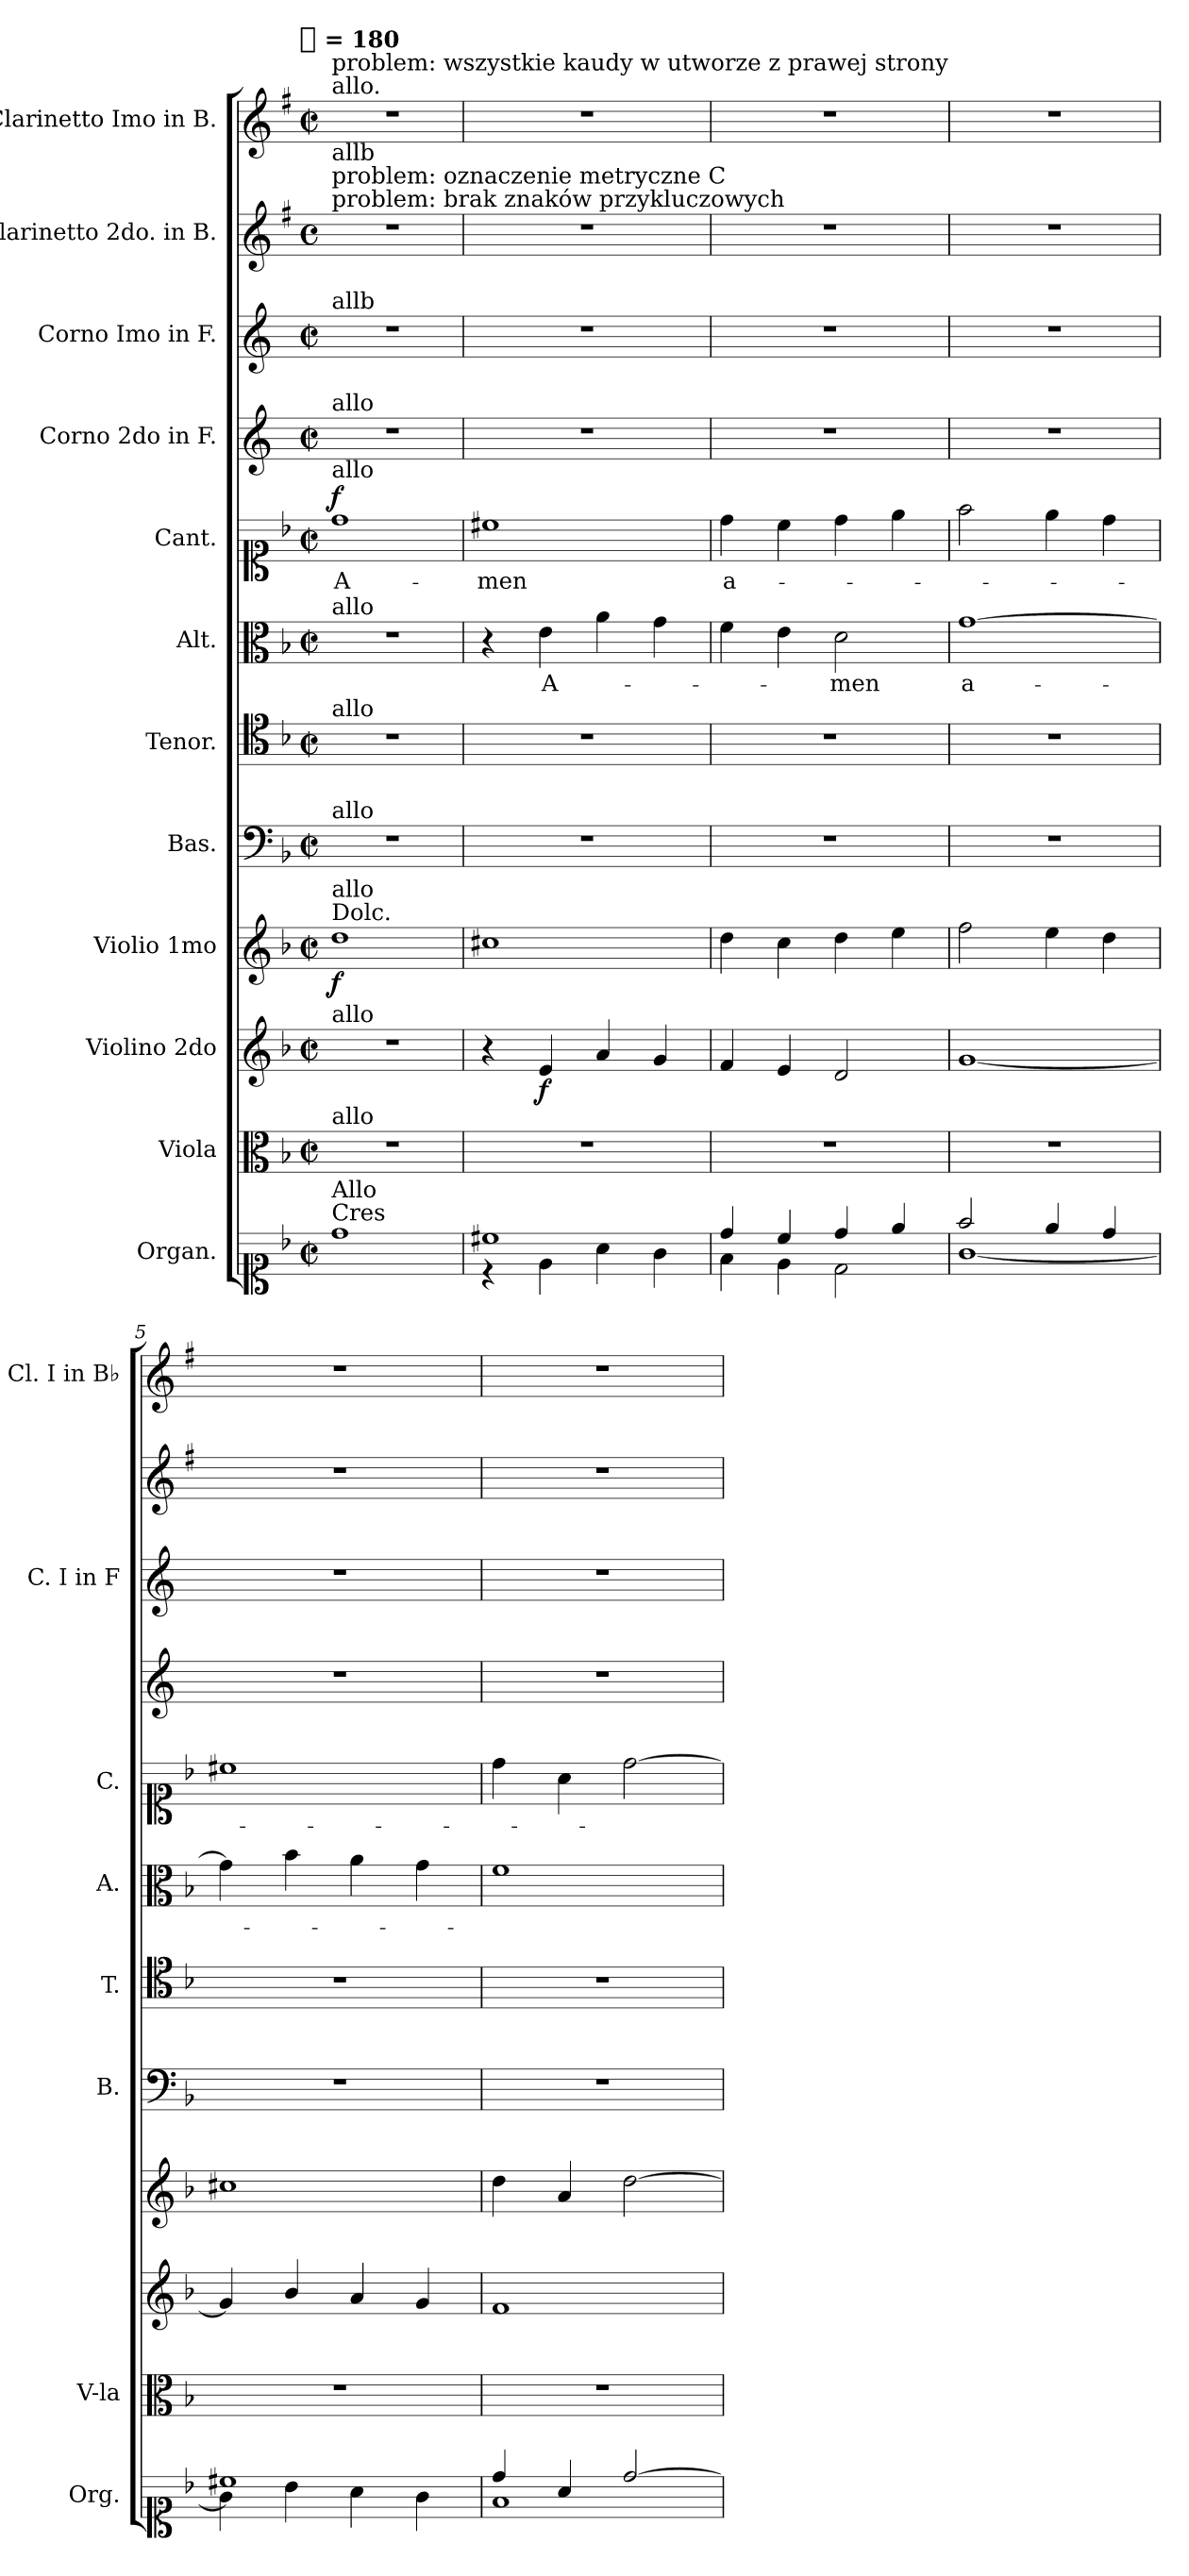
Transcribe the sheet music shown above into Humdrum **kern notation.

**kern	**kern	**kern	**dynam	**kern	**dynam	**kern	**kern	**kern	**text	**kern	**text	**dynam	**kern	**kern	**kern	**kern
*part12	*part11	*part10	*part10	*part9	*part9	*part8	*part7	*part6	*part6	*part5	*part5	*part5	*part4	*part3	*part2	*part1
*staff12	*staff11	*staff10	*staff10	*staff9	*staff9	*staff8	*staff7	*staff6	*staff6	*staff5	*staff5	*staff5	*staff4	*staff3	*staff2	*staff1
*I"Organ.	*I"Viola	*I"Violino 2do	*	*I"Violio 1mo	*	*I"Bas.	*I"Tenor.	*I"Alt.	*	*I"Cant.	*	*	*I"Corno 2do in F.	*I"Corno Imo in F.	*I"Clarinetto 2do. in B.	*I"Clarinetto Imo in B.
*I'Org.	*I'V-la	*	*	*	*	*I'B.	*I'T.	*I'A.	*	*I'C.	*	*	*	*I'C. I in F	*	*I'Cl. I in B♭
*clefC1	*clefC3	*clefG2	*	*clefG2	*	*clefF4	*clefC4	*clefC3	*	*clefC1	*	*	*clefG2	*clefG2	*clefG2	*clefG2
*	*	*	*	*	*	*	*	*	*	*	*	*	*ITrd4c7	*ITrd4c7	*ITrd1c2	*ITrd1c2
*k[b-]	*k[b-]	*k[b-]	*	*k[b-]	*	*k[b-]	*k[b-]	*k[b-]	*	*k[b-]	*	*	*k[b-]	*k[b-]	*k[b-]	*k[b-]
*d:	*d:	*d:	*	*d:	*	*d:	*d:	*d:	*	*d:	*	*	*d:	*d:	*d:	*d:
!!LO:TX:omd:t=[quarter] = 180
*M2/2	*M2/2	*M2/2	*	*M2/2	*	*M2/2	*M2/2	*M2/2	*	*M2/2	*	*	*M2/2	*M2/2	*M2/2	*M2/2
*met(c|)	*met(c|)	*met(c|)	*	*met(c|)	*	*met(c|)	*met(c|)	*met(c|)	*	*met(c|)	*	*	*met(c|)	*met(c|)	*met(c)	*met(c|)
*MM180	*MM180	*MM180	*	*MM180	*	*MM180	*MM180	*MM180	*	*MM180	*	*	*MM180	*MM180	*MM180	*MM180
=1	=1	=1	=1	=1	=1	=1	=1	=1	=1	=1	=1	=1	=1	=1	=1	=1
!	!	!	!	!	!	!	!	!	!	!	!	!	!	!	!	!LO:TX:a:t=allo.
!	!	!	!	!	!	!	!	!	!	!	!	!	!	!	!	!LO:TX:a:t=problem&colon; wszystkie kaudy w utworze z prawej strony
!	!	!	!	!	!	!	!	!	!	!	!	!	!	!	!LO:TX:a:t=problem&colon; brak znaków przykluczowych	!
!	!	!	!	!	!	!	!	!	!	!	!	!	!	!	!LO:TX:a:t=problem&colon; oznaczenie metryczne C	!
!	!	!	!	!	!	!	!	!	!	!	!	!	!	!	!LO:TX:a:t=allb	!
!	!	!	!	!	!	!	!	!	!	!	!	!	!	!LO:TX:a:t=allb	!	!
!	!	!	!	!	!	!	!	!	!	!	!	!	!LO:TX:a:t=allo	!	!	!
!	!	!	!	!	!	!	!	!	!	!LO:TX:a:t=allo	!	!	!	!	!	!
!	!	!	!	!	!	!	!	!LO:TX:a:t=allo	!	!	!	!	!	!	!	!
!	!	!	!	!	!	!	!LO:TX:a:t=allo	!	!	!	!	!	!	!	!	!
!	!	!	!	!	!	!LO:TX:a:t=allo	!	!	!	!	!	!	!	!	!	!
!	!	!	!	!LO:TX:a:t=Dolc.	!	!	!	!	!	!	!	!	!	!	!	!
!	!	!	!	!LO:TX:a:t=allo	!	!	!	!	!	!	!	!	!	!	!	!
!	!	!LO:TX:a:t=allo	!	!	!	!	!	!	!	!	!	!	!	!	!	!
!	!LO:TX:a:t=allo	!	!	!	!	!	!	!	!	!	!	!	!	!	!	!
!LO:TX:a:t=Cres	!	!	!	!	!	!	!	!	!	!	!	!	!	!	!	!
!LO:TX:a:t=Allo	!	!	!	!	!	!	!	!	!	!	!	!	!	!	!	!
!	!	!	!	!	!	!	!	!	!	!	!	!LO:DY:a	!	!	!	!
1dd	1r	1r	.	1dd	f	1r	1r	1r	.	1dd	A-	f	1r	1r	1r	1r
=2	=2	=2	=2	=2	=2	=2	=2	=2	=2	=2	=2	=2	=2	=2	=2	=2
*^	*	*	*	*	*	*	*	*	*	*	*	*	*	*	*	*
1cc#X	4r	1r	4r	.	1cc#X	.	1r	1r	4r	.	1cc#X	-men	.	1r	1r	1r	1r
.	4e\	.	4e/	f	.	.	.	.	4e\	A-	.	.	.	.	.	.	.
.	4a\	.	4a/	.	.	.	.	.	4a\	.	.	.	.	.	.	.	.
.	4g\	.	4g/	.	.	.	.	.	4g\	.	.	.	.	.	.	.	.
=3	=3	=3	=3	=3	=3	=3	=3	=3	=3	=3	=3	=3	=3	=3	=3	=3	=3
4dd/	4f\	1r	4f/	.	4dd\	.	1r	1r	4f\	.	4dd\	a-	.	1r	1r	1r	1r
4cc/	4e\	.	4e/	.	4cc\	.	.	.	4e\	.	4cc\	.	.	.	.	.	.
4dd/	2d\	.	2d/	.	4dd\	.	.	.	2d\	-men	4dd\	.	.	.	.	.	.
4ee/	.	.	.	.	4ee\	.	.	.	.	.	4ee\	.	.	.	.	.	.
=4	=4	=4	=4	=4	=4	=4	=4	=4	=4	=4	=4	=4	=4	=4	=4	=4	=4
2ff/	[1g	1r	[1g	.	2ff\	.	1r	1r	[1g	a-	2ff\	.	.	1r	1r	1r	1r
4ee/	.	.	.	.	4ee\	.	.	.	.	.	4ee\	.	.	.	.	.	.
4dd/	.	.	.	.	4dd\	.	.	.	.	.	4dd\	.	.	.	.	.	.
=5	=5	=5	=5	=5	=5	=5	=5	=5	=5	=5	=5	=5	=5	=5	=5	=5	=5
1cc#X	4g\]	1r	4g/]	.	1cc#X	.	1r	1r	4g\]	.	1cc#X	.	.	1r	1r	1r	1r
.	4b-\	.	4b-/	.	.	.	.	.	4b-\	.	.	.	.	.	.	.	.
.	4a\	.	4a/	.	.	.	.	.	4a\	.	.	.	.	.	.	.	.
.	4g\	.	4g/	.	.	.	.	.	4g\	.	.	.	.	.	.	.	.
=6	=6	=6	=6	=6	=6	=6	=6	=6	=6	=6	=6	=6	=6	=6	=6	=6	=6
4dd/	1f	1r	1f	.	4dd\	.	1r	1r	1f	.	4dd\	.	.	1r	1r	1r	1r
4a/	.	.	.	.	4a/	.	.	.	.	.	4a\	.	.	.	.	.	.
[2dd/	.	.	.	.	[2dd\	.	.	.	.	.	[2dd\	.	.	.	.	.	.
*v	*v	*	*	*	*	*	*	*	*	*	*	*	*	*	*	*	*
=	=	=	=	=	=	=	=	=	=	=	=	=	=	=	=	=
*-	*-	*-	*-	*-	*-	*-	*-	*-	*-	*-	*-	*-	*-	*-	*-	*-
